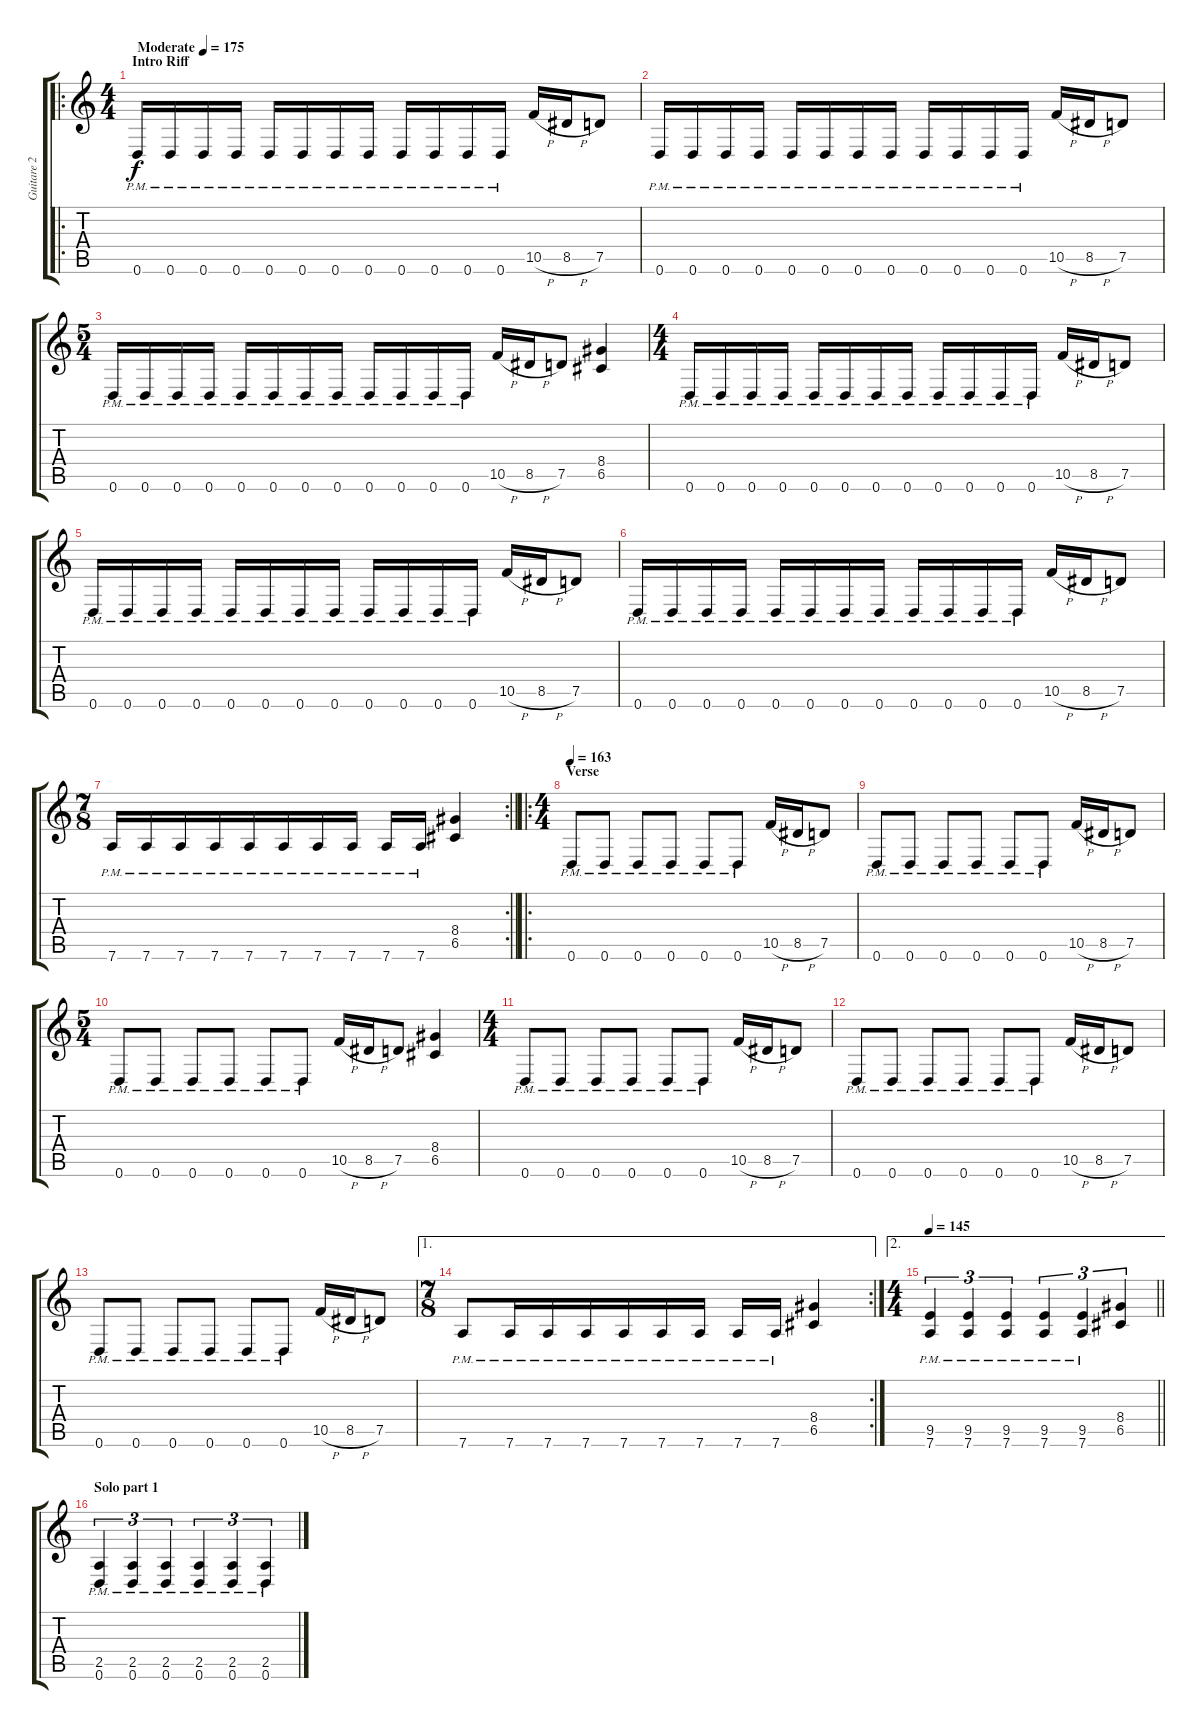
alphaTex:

\track ("Guitare 2" "Guitare 2") {instrument distortionguitar}
\staff {score tabs}
\tuning (D4 A3 F3 C3 G2 D2) {hide}
\ro
\ts (4 4)
\section ("" "Intro Riff")
\tempo (175 "Moderate")
\clef g2
\ks c
0.6{pm}.16{dy f instrument distortionguitar} 0.6{pm}.16 0.6{pm}.16 0.6{pm}.16 0.6{pm}.16 0.6{pm}.16 0.6{pm}.16 0.6{pm}.16 0.6{pm}.16 0.6{pm}.16 0.6{pm}.16 0.6{pm}.16 10.5{h}.16 8.5{h}.16 7.5.8 |
0.6{pm}.16 0.6{pm}.16 0.6{pm}.16 0.6{pm}.16 0.6{pm}.16 0.6{pm}.16 0.6{pm}.16 0.6{pm}.16 0.6{pm}.16 0.6{pm}.16 0.6{pm}.16 0.6{pm}.16 10.5{h}.16 8.5{h}.16 7.5.8 |
\ts (5 4)
0.6{pm}.16 0.6{pm}.16 0.6{pm}.16 0.6{pm}.16 0.6{pm}.16 0.6{pm}.16 0.6{pm}.16 0.6{pm}.16 0.6{pm}.16 0.6{pm}.16 0.6{pm}.16 0.6{pm}.16 10.5{h}.16 8.5{h}.16 7.5.8 (8.4 6.5).4 |
\ts (4 4)
0.6{pm}.16 0.6{pm}.16 0.6{pm}.16 0.6{pm}.16 0.6{pm}.16 0.6{pm}.16 0.6{pm}.16 0.6{pm}.16 0.6{pm}.16 0.6{pm}.16 0.6{pm}.16 0.6{pm}.16 10.5{h}.16 8.5{h}.16 7.5.8 |
0.6{pm}.16 0.6{pm}.16 0.6{pm}.16 0.6{pm}.16 0.6{pm}.16 0.6{pm}.16 0.6{pm}.16 0.6{pm}.16 0.6{pm}.16 0.6{pm}.16 0.6{pm}.16 0.6{pm}.16 10.5{h}.16 8.5{h}.16 7.5.8 |
0.6{pm}.16 0.6{pm}.16 0.6{pm}.16 0.6{pm}.16 0.6{pm}.16 0.6{pm}.16 0.6{pm}.16 0.6{pm}.16 0.6{pm}.16 0.6{pm}.16 0.6{pm}.16 0.6{pm}.16 10.5{h}.16 8.5{h}.16 7.5.8 |
\rc 2
\ts (7 8)
\barLineRight lightlight
7.6{pm}.16 7.6{pm}.16{beam merge} 7.6{pm}.16 7.6{pm}.16 7.6{pm}.16 7.6{pm}.16{beam merge} 7.6{pm}.16 7.6{pm}.16 7.6{pm}.16 7.6{pm}.16 (8.4 6.5).4 |
\ro
\ts (4 4)
\section ("" "Verse")
\tempo 163
0.6{pm}.8 0.6{pm}.8 0.6{pm}.8 0.6{pm}.8 0.6{pm}.8 0.6{pm}.8 10.5{h}.16 8.5{h}.16 7.5.8 |
0.6{pm}.8 0.6{pm}.8 0.6{pm}.8 0.6{pm}.8 0.6{pm}.8 0.6{pm}.8 10.5{h}.16 8.5{h}.16 7.5.8 |
\ts (5 4)
0.6{pm}.8{beam Up} 0.6{pm}.8{beam Up beam split} 0.6{pm}.8{beam Up} 0.6{pm}.8{beam Up beam split} 0.6{pm}.8{beam Up} 0.6{pm}.8{beam Up} 10.5{h}.16 8.5{h}.16 7.5.8 (8.4 6.5).4 |
\ts (4 4)
0.6{pm}.8 0.6{pm}.8 0.6{pm}.8 0.6{pm}.8 0.6{pm}.8 0.6{pm}.8 10.5{h}.16 8.5{h}.16 7.5.8 |
0.6{pm}.8 0.6{pm}.8 0.6{pm}.8 0.6{pm}.8 0.6{pm}.8 0.6{pm}.8 10.5{h}.16 8.5{h}.16 7.5.8 |
0.6{pm}.8 0.6{pm}.8 0.6{pm}.8 0.6{pm}.8 0.6{pm}.8 0.6{pm}.8 10.5{h}.16 8.5{h}.16 7.5.8 |
\ae 1
\rc 2
\ts (7 8)
7.6{pm}.8 7.6{pm}.16 7.6{pm}.16 7.6{pm}.16 7.6{pm}.16 7.6{pm}.16 7.6{pm}.16 7.6{pm}.16 7.6{pm}.16 (8.4 6.5).4 |
\ae 2
\ts (4 4)
\tempo 145
\barLineRight lightlight
(9.5{pm} 7.6{pm}).4{tu (3 2)} (9.5{pm} 7.6{pm}).4{tu (3 2)} (9.5{pm} 7.6{pm}).4{tu (3 2)} (9.5{pm} 7.6{pm}).4{tu (3 2)} (9.5{pm} 7.6{pm}).4{tu (3 2)} (8.4 6.5).4{tu (3 2)} |
\section ("" "Solo part 1")
(2.5{pm} 0.6{pm}).4{tu (3 2)} (2.5{pm} 0.6{pm}).4{tu (3 2)} (2.5{pm} 0.6{pm}).4{tu (3 2)} (2.5{pm} 0.6{pm}).4{tu (3 2)} (2.5{pm} 0.6{pm}).4{tu (3 2)} (2.5{pm} 0.6{pm}).4{tu (3 2)}
